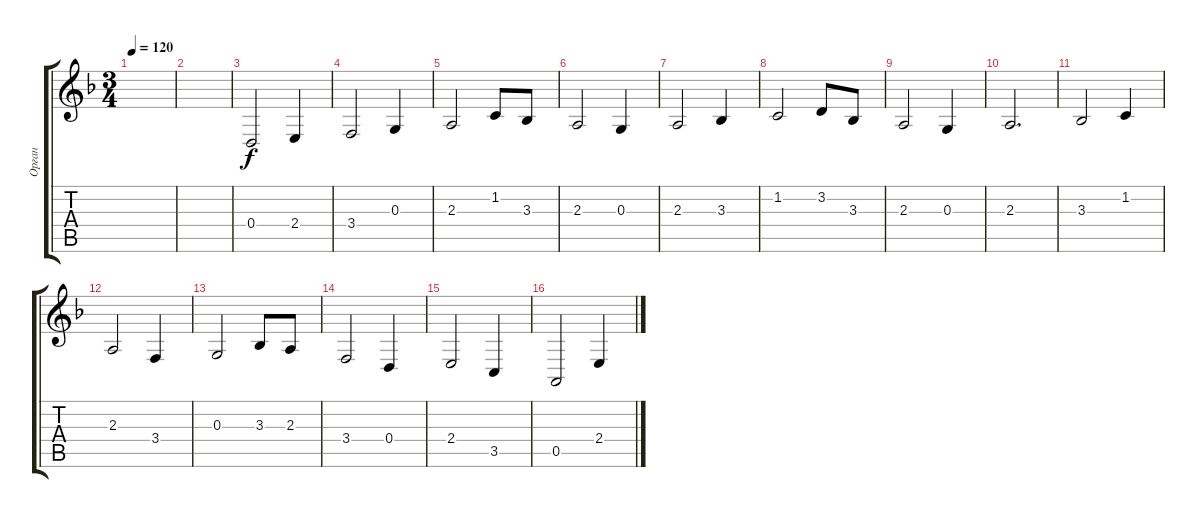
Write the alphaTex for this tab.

\track ("Орган" "Орган") {instrument churchorgan}
\staff {score tabs}
\tuning (E4 B3 G3 D3 A2 E2) {hide}
\ts (3 4)
\tempo 120
\clef g2
\ks dminor
|
|
0.4.2 2.4.4 |
3.4.2 0.3.4 |
2.3.2 1.2.8 3.3.8 |
2.3.2 0.3.4 |
2.3.2 3.3.4 |
1.2.2 3.2.8 3.3.8 |
2.3.2 0.3.4 |
2.3.2{d} |
3.3.2 1.2.4 |
2.3.2 3.4.4 |
0.3.2 3.3.8 2.3.8 |
3.4.2 0.4.4 |
2.4.2 3.5.4 |
0.5.2 2.4.4
